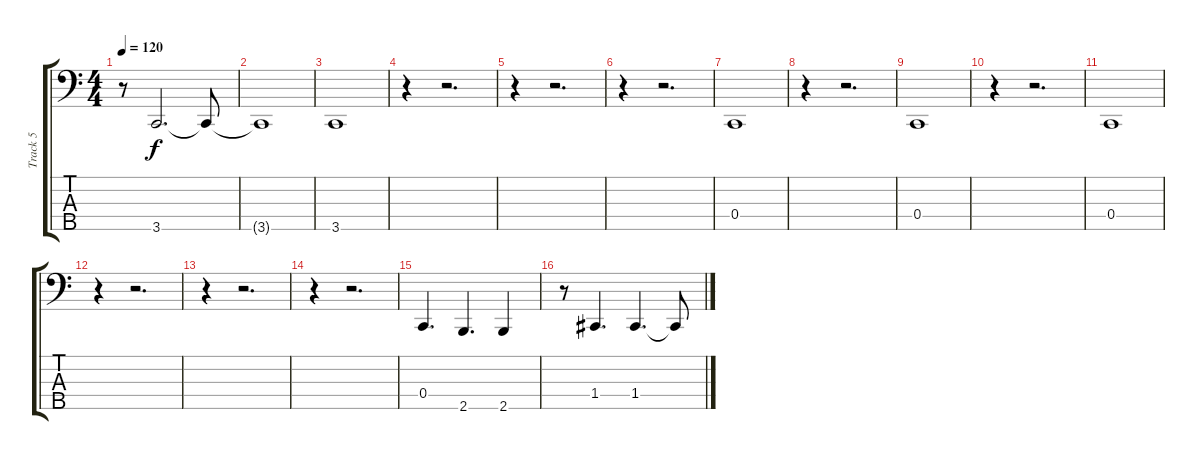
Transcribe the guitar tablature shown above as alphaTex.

\track ("Track 5" "Track 5") {mute instrument electricbasspick}
\staff {score tabs}
\tuning (F2 C2 G1 C1 A0) {hide}
\ts (4 4)
\tempo 120
\clef f4
\ks c
r.8{dy f} 3.5.2{d} 3.5{t}.8 |
3.5{t}.1 |
3.5.1 |
r.4 r.2{d} |
r.4 r.2{d} |
r.4 r.2{d} |
0.4.1 |
r.4 r.2{d} |
0.4.1 |
r.4 r.2{d} |
0.4.1 |
r.4 r.2{d} |
r.4 r.2{d} |
r.4 r.2{d} |
0.4.4{d} 2.5.4{d} 2.5.4 |
r.8 1.4.4{d} 1.4.4{d} 1.4{t}.8
